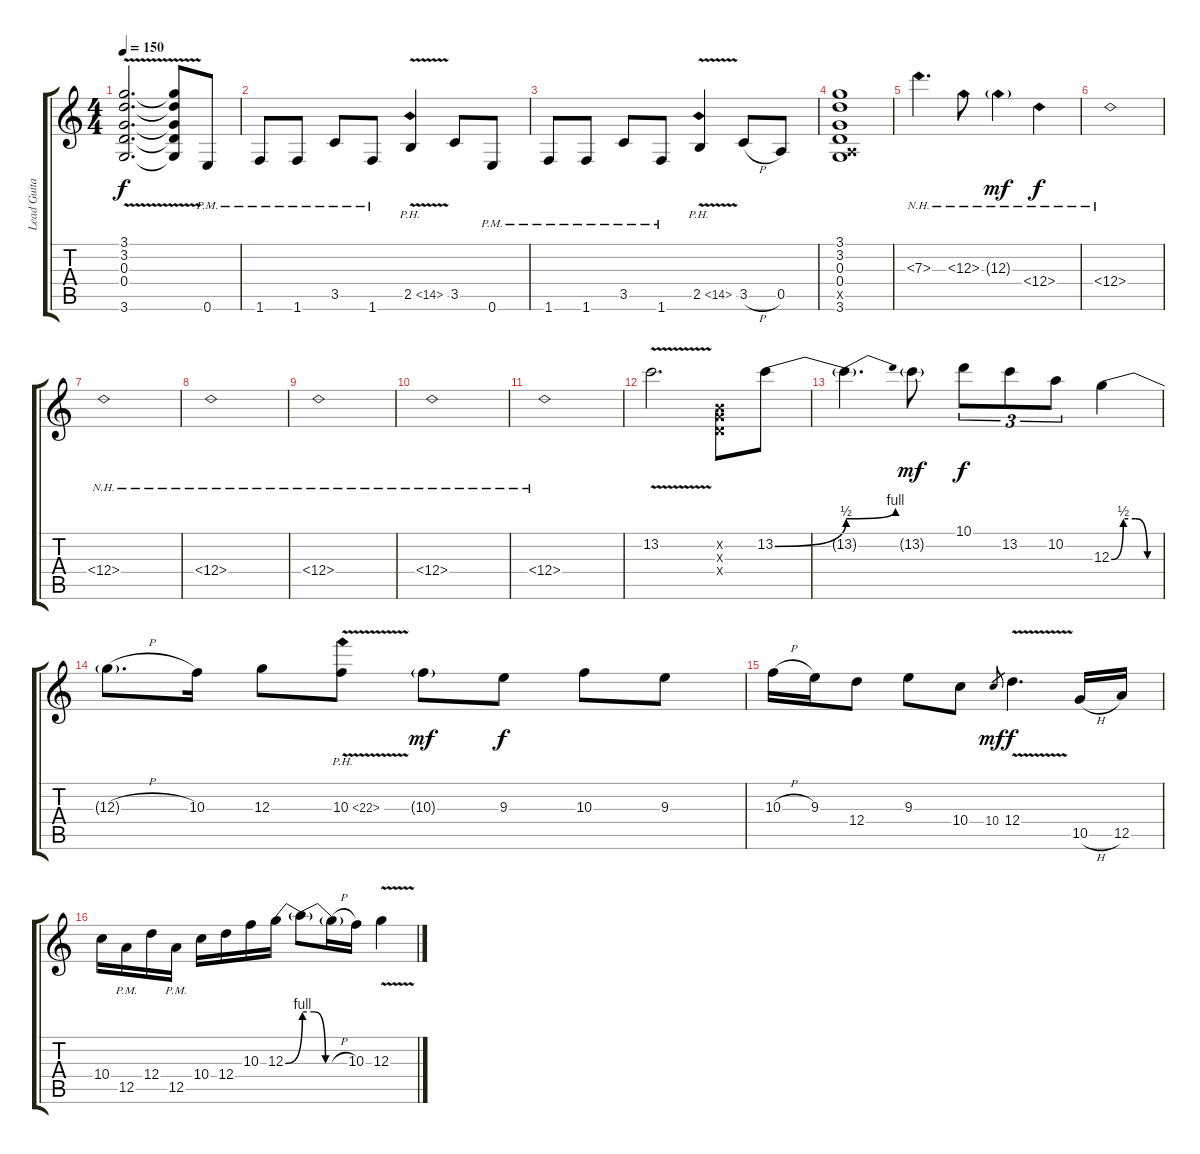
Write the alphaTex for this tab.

\track ("Lead Guitar" "Lead Guita") {instrument distortionguitar}
\staff {score tabs}
\tuning (E4 B3 G3 D3 A2 E2) {hide}
\ts (4 4)
\tempo 150
\clef g2
\ks c
(3.1 3.2 0.3 0.4 3.6{v}).2{d dy f} (3.1{t} 3.2{t} 0.3{t} 0.4{t} 3.6{v t}).8 0.6{pm}.8 |
1.6{pm}.8 1.6{pm}.8 3.5{pm}.8 1.6{pm}.8 2.5{ph 12 v}.4 3.5.8 0.6{pm}.8 |
1.6{pm}.8 1.6{pm}.8 3.5{pm}.8 1.6{pm}.8 2.5{ph 12 v}.4 3.5{h}.8 0.5.8 |
(3.1 3.2 0.3 0.4 0.5{x} 3.6).1 |
7.3{nh}.4{d} 12.3{nh}.8 12.3{nh g}.4{dy mf} 12.4{nh}.4{dy f} |
12.4{nh}.1 |
12.4{nh}.1 |
12.4{nh}.1 |
12.4{nh}.1 |
12.4{nh}.1 |
12.4{nh}.1 |
13.2{v}.2{d} (0.2{x} 0.3{x} 0.4{x}).8 13.2{be (bend 0 0 60 2)}.8 |
13.2{be (bend 0 2 60 4) t}.4{d} 13.2{g}.8{dy mf} 10.1.8{tu (3 2) dy f} 13.2.8{tu (3 2)} 10.2.8{tu (3 2)} 12.3{be (custom 0 0 15 2 30 2 45 0 60 0)}.4 |
12.3{h t}.8{d} 10.3.16 12.3.8 10.3{ph 12 v}.8 10.3{g}.8{dy mf} 9.3.8{dy f} 10.3.8 9.3.8 |
10.3{h}.16 9.3.16 12.4.8 9.3.8 10.4.8 10.4.8{gr dy mf} 12.4{v}.4{d dy f} 10.5{h}.16 12.5.16 |
10.4.16 12.5{pm}.16 12.4.16 12.5{pm}.16 10.4.16 12.4.16 10.3.16 12.3{be (bend 0 0 60 4)}.16 12.3{be (custom 0 4 15 4 30 0 60 0) t}.8 12.3{h t}.16 10.3.16 12.3{v ss}.4
